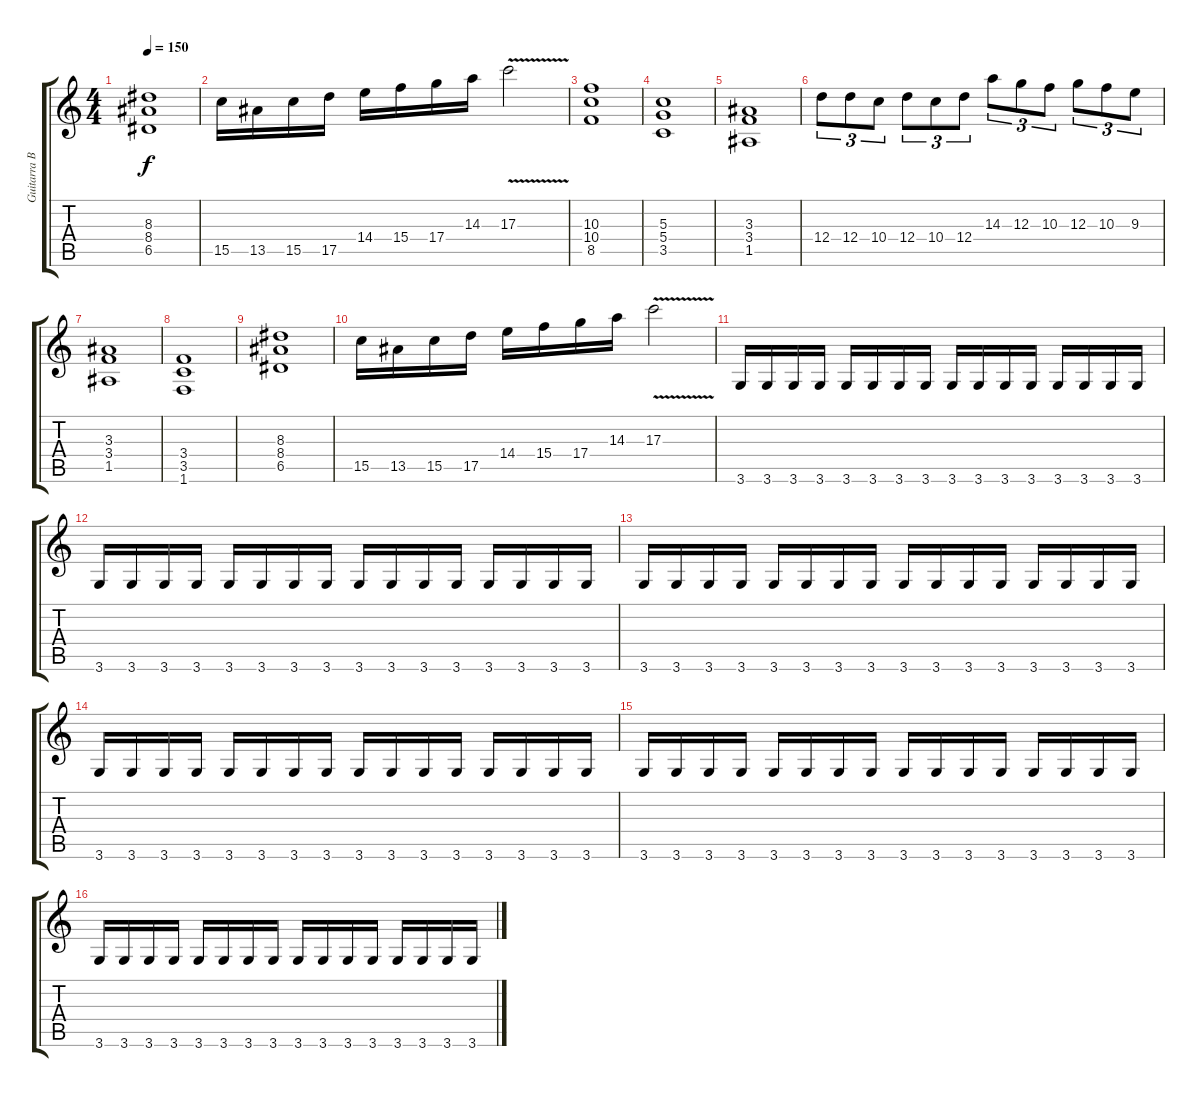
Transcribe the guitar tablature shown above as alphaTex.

\track ("Guitarra Base" "Guitarra B") {instrument distortionguitar}
\staff {score tabs}
\tuning (E4 B3 G3 D3 A2 E2) {hide}
\ts (4 4)
\tempo 150
\clef g2
\ks c
(8.3 8.4 6.5).1{dy f} |
15.5.16 13.5.16 15.5.16 17.5.16 14.4.16 15.4.16 17.4.16 14.3.16 17.3{v}.2 |
(10.3 10.4 8.5).1 |
(5.3 5.4 3.5).1 |
(3.3 3.4 1.5).1 |
12.4.8{tu (3 2)} 12.4.8{tu (3 2)} 10.4.8{tu (3 2)} 12.4.8{tu (3 2)} 10.4.8{tu (3 2)} 12.4.8{tu (3 2)} 14.3.8{tu (3 2)} 12.3.8{tu (3 2)} 10.3.8{tu (3 2)} 12.3.8{tu (3 2)} 10.3.8{tu (3 2)} 9.3.8{tu (3 2)} |
(3.3 3.4 1.5).1 |
(3.4 3.5 1.6).1 |
(8.3 8.4 6.5).1 |
15.5.16 13.5.16 15.5.16 17.5.16 14.4.16 15.4.16 17.4.16 14.3.16 17.3{v}.2 |
3.6.16 3.6.16 3.6.16 3.6.16 3.6.16 3.6.16 3.6.16 3.6.16 3.6.16 3.6.16 3.6.16 3.6.16 3.6.16 3.6.16 3.6.16 3.6.16 |
3.6.16 3.6.16 3.6.16 3.6.16 3.6.16 3.6.16 3.6.16 3.6.16 3.6.16 3.6.16 3.6.16 3.6.16 3.6.16 3.6.16 3.6.16 3.6.16 |
3.6.16 3.6.16 3.6.16 3.6.16 3.6.16 3.6.16 3.6.16 3.6.16 3.6.16 3.6.16 3.6.16 3.6.16 3.6.16 3.6.16 3.6.16 3.6.16 |
3.6.16 3.6.16 3.6.16 3.6.16 3.6.16 3.6.16 3.6.16 3.6.16 3.6.16 3.6.16 3.6.16 3.6.16 3.6.16 3.6.16 3.6.16 3.6.16 |
3.6.16 3.6.16 3.6.16 3.6.16 3.6.16 3.6.16 3.6.16 3.6.16 3.6.16 3.6.16 3.6.16 3.6.16 3.6.16 3.6.16 3.6.16 3.6.16 |
3.6.16 3.6.16 3.6.16 3.6.16 3.6.16 3.6.16 3.6.16 3.6.16 3.6.16 3.6.16 3.6.16 3.6.16 3.6.16 3.6.16 3.6.16 3.6.16
